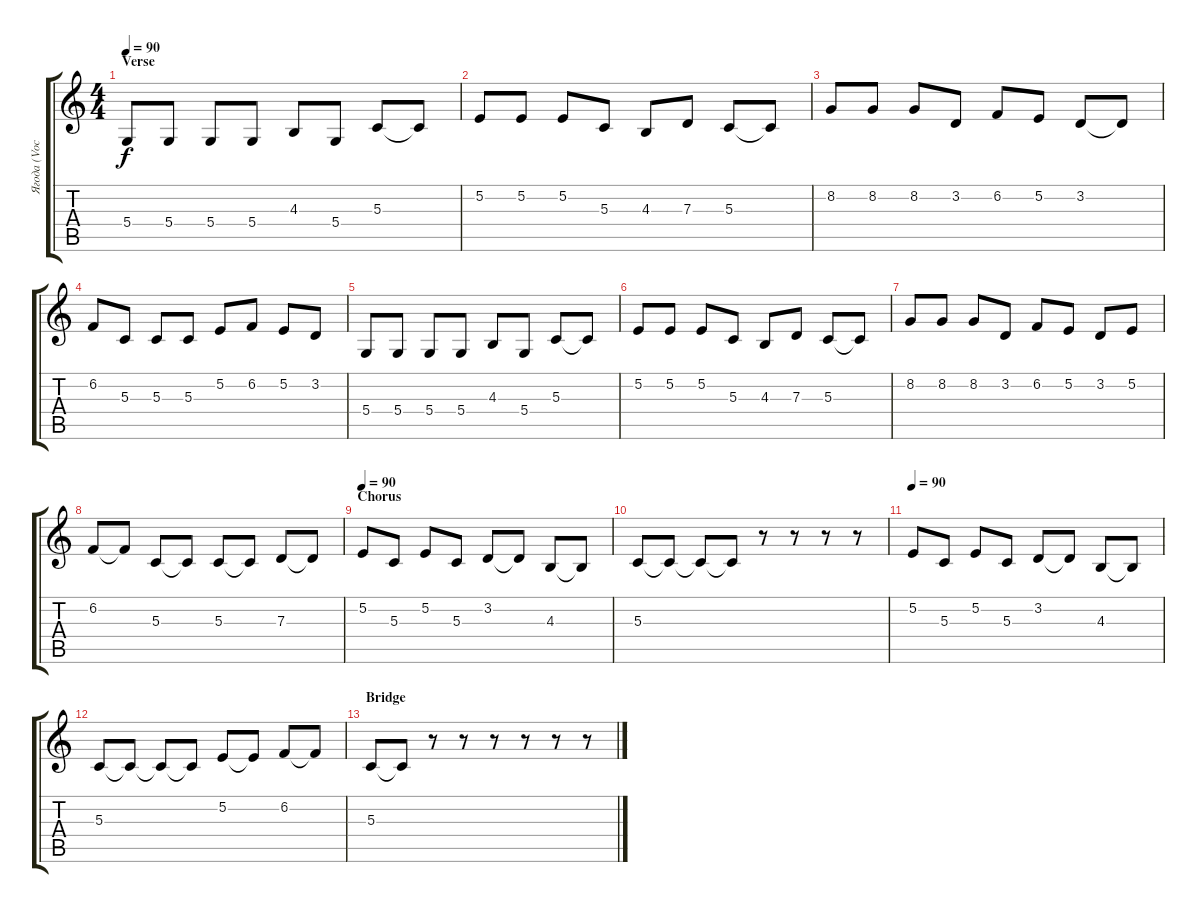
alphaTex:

\track ("Ягода (Vocal 2)" "Ягода (Voc") {instrument lead6voice}
\staff {score tabs}
\tuning (E4 B3 G3 D3 A2 E2) {hide}
\ts (4 4)
\section ("" "Verse")
\tempo 90
\clef g2
\ks c
5.4.8{dy f} 5.4.8 5.4.8 5.4.8 4.3.8 5.4.8 5.3.8 5.3{t}.8 |
5.2.8 5.2.8 5.2.8 5.3.8 4.3.8 7.3.8 5.3.8 5.3{t}.8 |
8.2.8 8.2.8 8.2.8 3.2.8 6.2.8 5.2.8 3.2.8 3.2{t}.8 |
6.2.8 5.3.8 5.3.8 5.3.8 5.2.8 6.2.8 5.2.8 3.2.8 |
5.4.8 5.4.8 5.4.8 5.4.8 4.3.8 5.4.8 5.3.8 5.3{t}.8 |
5.2.8 5.2.8 5.2.8 5.3.8 4.3.8 7.3.8 5.3.8 5.3{t}.8 |
8.2.8 8.2.8 8.2.8 3.2.8 6.2.8 5.2.8 3.2.8 5.2.8 |
6.2.8 6.2{t}.8 5.3.8 5.3{t}.8 5.3.8 5.3{t}.8 7.3.8 7.3{t}.8 |
\section ("" "Chorus")
\tempo 90
5.2.8 5.3.8 5.2.8 5.3.8 3.2.8 3.2{t}.8 4.3.8 4.3{t}.8 |
5.3.8 5.3{t}.8 5.3{t}.8 5.3{t}.8 r.8 r.8 r.8 r.8 |
\tempo 90
5.2.8 5.3.8 5.2.8 5.3.8 3.2.8 3.2{t}.8 4.3.8 4.3{t}.8 |
5.3.8 5.3{t}.8 5.3{t}.8 5.3{t}.8 5.2.8 5.2{t}.8 6.2.8 6.2{t}.8 |
\section ("" "Bridge")
5.3.8 5.3{t}.8 r.8 r.8 r.8 r.8 r.8 r.8
